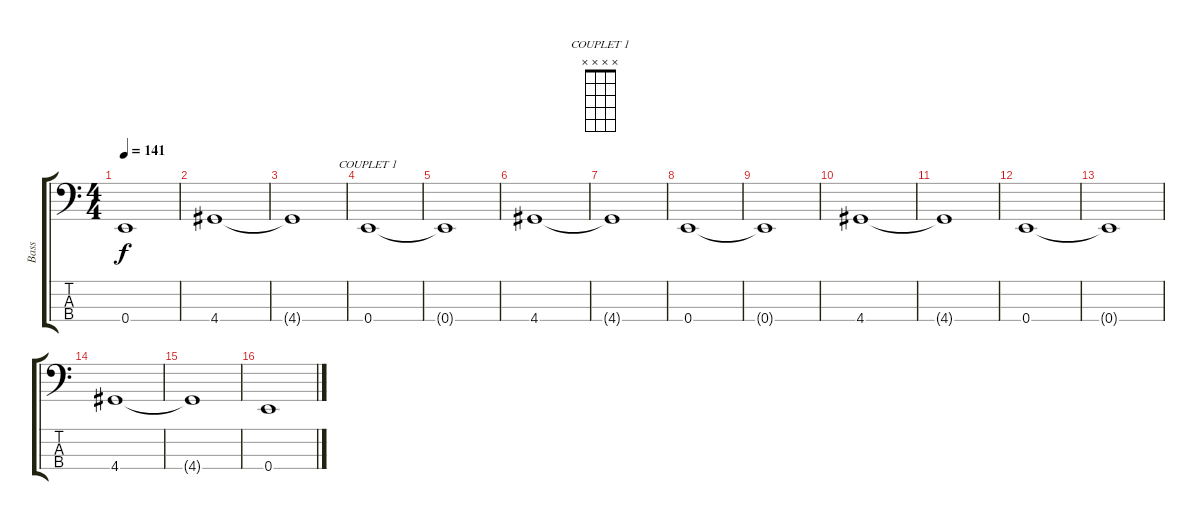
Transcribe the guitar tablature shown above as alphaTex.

\track ("Bass" "Bass") {instrument electricbassfinger}
\staff {score tabs}
\tuning (G2 D2 A1 E1) {hide}
\chord ("COUPLET 1" x x x x)
\ts (4 4)
\tempo 141
\clef f4
\ks c
0.4{t}.1{dy f} |
4.4.1 |
4.4{t}.1 |
0.4.1{ch "COUPLET 1"} |
0.4{t}.1 |
4.4.1 |
4.4{t}.1 |
0.4.1 |
0.4{t}.1 |
4.4.1 |
4.4{t}.1 |
0.4.1 |
0.4{t}.1 |
4.4.1 |
4.4{t}.1 |
0.4.1
